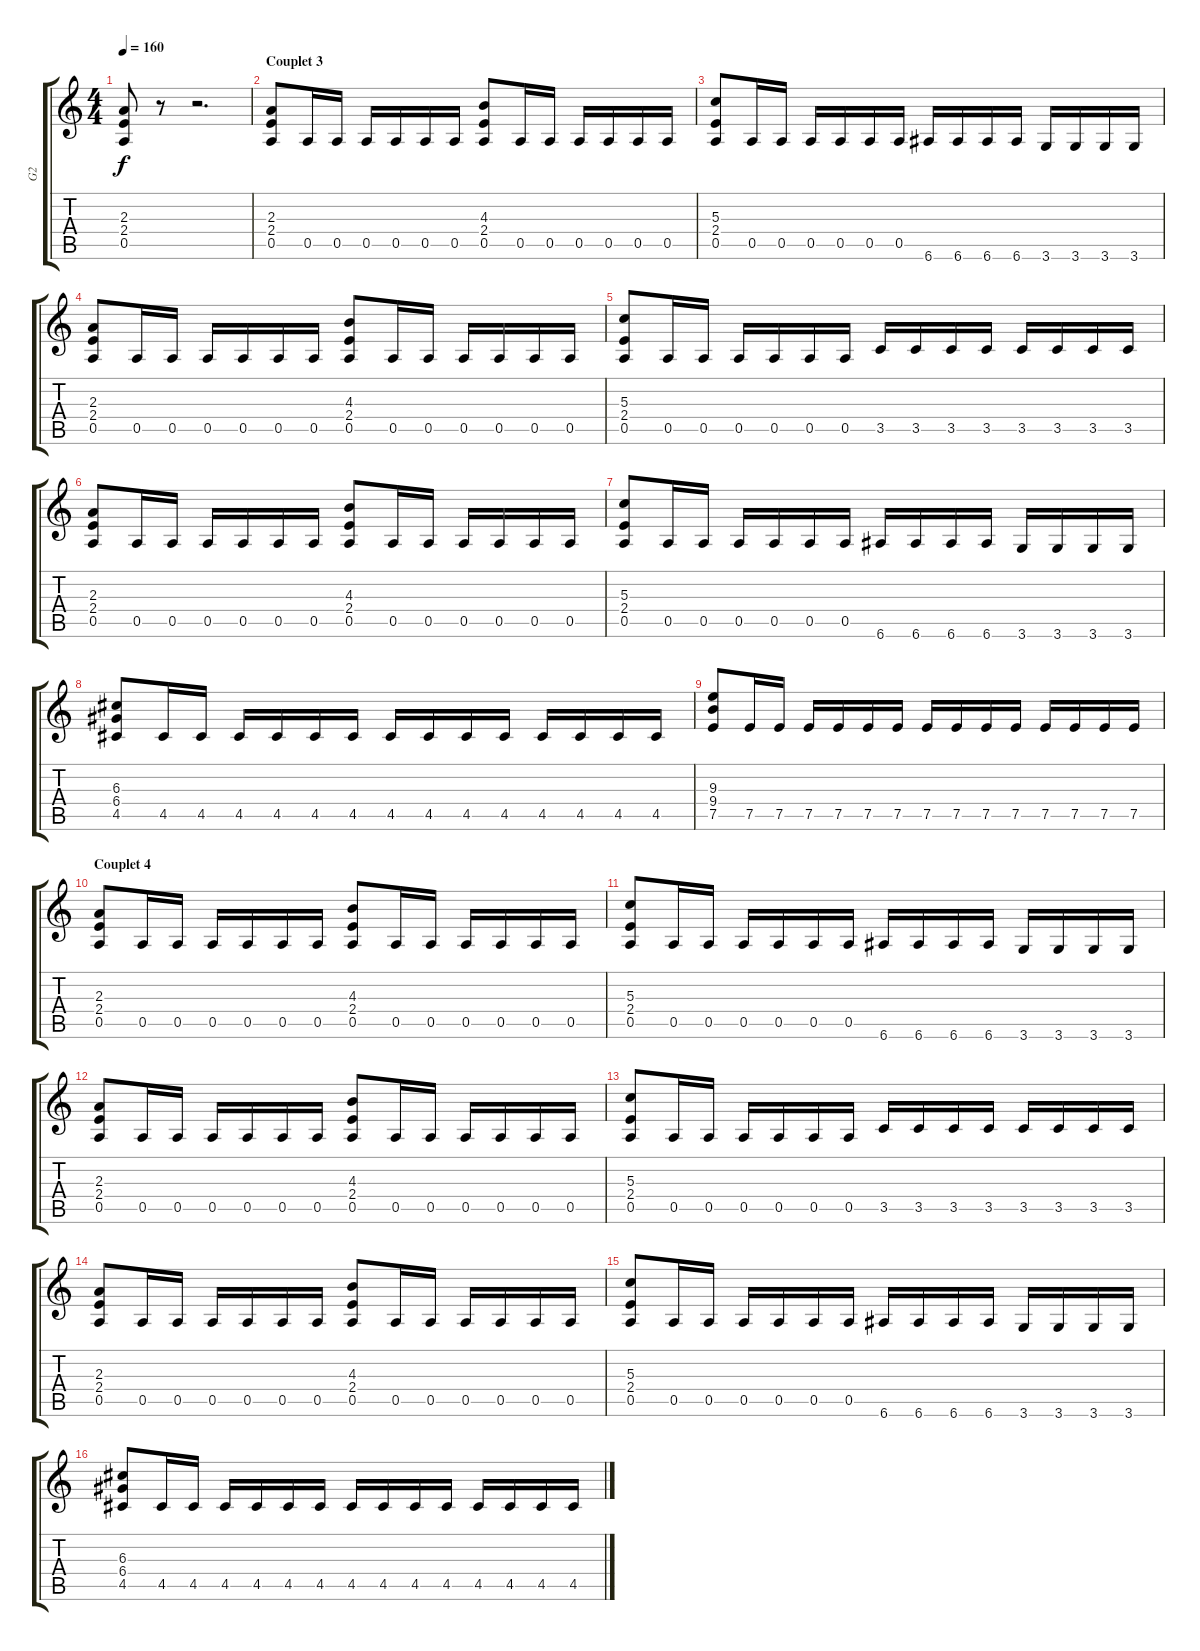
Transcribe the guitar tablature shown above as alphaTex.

\track ("G2" "G2") {instrument overdrivenguitar}
\staff {score tabs}
\tuning (E4 B3 G3 D3 A2 E2) {hide}
\ts (4 4)
\tempo 160
\clef g2
\ks c
(2.3 2.4 0.5).8{dy f} r.8 r.2{d} |
\section ("" "Couplet 3")
(2.3 2.4 0.5).8 0.5.16 0.5.16 0.5.16 0.5.16 0.5.16 0.5.16 (4.3 2.4 0.5).8 0.5.16 0.5.16 0.5.16 0.5.16 0.5.16 0.5.16 |
(5.3 2.4 0.5).8 0.5.16 0.5.16 0.5.16 0.5.16 0.5.16 0.5.16 6.6.16 6.6.16 6.6.16 6.6.16 3.6.16 3.6.16 3.6.16 3.6.16 |
(2.3 2.4 0.5).8 0.5.16 0.5.16 0.5.16 0.5.16 0.5.16 0.5.16 (4.3 2.4 0.5).8 0.5.16 0.5.16 0.5.16 0.5.16 0.5.16 0.5.16 |
(5.3 2.4 0.5).8 0.5.16 0.5.16 0.5.16 0.5.16 0.5.16 0.5.16 3.5.16 3.5.16 3.5.16 3.5.16 3.5.16 3.5.16 3.5.16 3.5.16 |
(2.3 2.4 0.5).8 0.5.16 0.5.16 0.5.16 0.5.16 0.5.16 0.5.16 (4.3 2.4 0.5).8 0.5.16 0.5.16 0.5.16 0.5.16 0.5.16 0.5.16 |
(5.3 2.4 0.5).8 0.5.16 0.5.16 0.5.16 0.5.16 0.5.16 0.5.16 6.6.16 6.6.16 6.6.16 6.6.16 3.6.16 3.6.16 3.6.16 3.6.16 |
(6.3 6.4 4.5).8 4.5.16 4.5.16 4.5.16 4.5.16 4.5.16 4.5.16 4.5.16 4.5.16 4.5.16 4.5.16 4.5.16 4.5.16 4.5.16 4.5.16 |
(9.3 9.4 7.5).8 7.5.16 7.5.16 7.5.16 7.5.16 7.5.16 7.5.16 7.5.16 7.5.16 7.5.16 7.5.16 7.5.16 7.5.16 7.5.16 7.5.16 |
\section ("" "Couplet 4")
(2.3 2.4 0.5).8 0.5.16 0.5.16 0.5.16 0.5.16 0.5.16 0.5.16 (4.3 2.4 0.5).8 0.5.16 0.5.16 0.5.16 0.5.16 0.5.16 0.5.16 |
(5.3 2.4 0.5).8 0.5.16 0.5.16 0.5.16 0.5.16 0.5.16 0.5.16 6.6.16 6.6.16 6.6.16 6.6.16 3.6.16 3.6.16 3.6.16 3.6.16 |
(2.3 2.4 0.5).8 0.5.16 0.5.16 0.5.16 0.5.16 0.5.16 0.5.16 (4.3 2.4 0.5).8 0.5.16 0.5.16 0.5.16 0.5.16 0.5.16 0.5.16 |
(5.3 2.4 0.5).8 0.5.16 0.5.16 0.5.16 0.5.16 0.5.16 0.5.16 3.5.16 3.5.16 3.5.16 3.5.16 3.5.16 3.5.16 3.5.16 3.5.16 |
(2.3 2.4 0.5).8 0.5.16 0.5.16 0.5.16 0.5.16 0.5.16 0.5.16 (4.3 2.4 0.5).8 0.5.16 0.5.16 0.5.16 0.5.16 0.5.16 0.5.16 |
(5.3 2.4 0.5).8 0.5.16 0.5.16 0.5.16 0.5.16 0.5.16 0.5.16 6.6.16 6.6.16 6.6.16 6.6.16 3.6.16 3.6.16 3.6.16 3.6.16 |
(6.3 6.4 4.5).8 4.5.16 4.5.16 4.5.16 4.5.16 4.5.16 4.5.16 4.5.16 4.5.16 4.5.16 4.5.16 4.5.16 4.5.16 4.5.16 4.5.16
